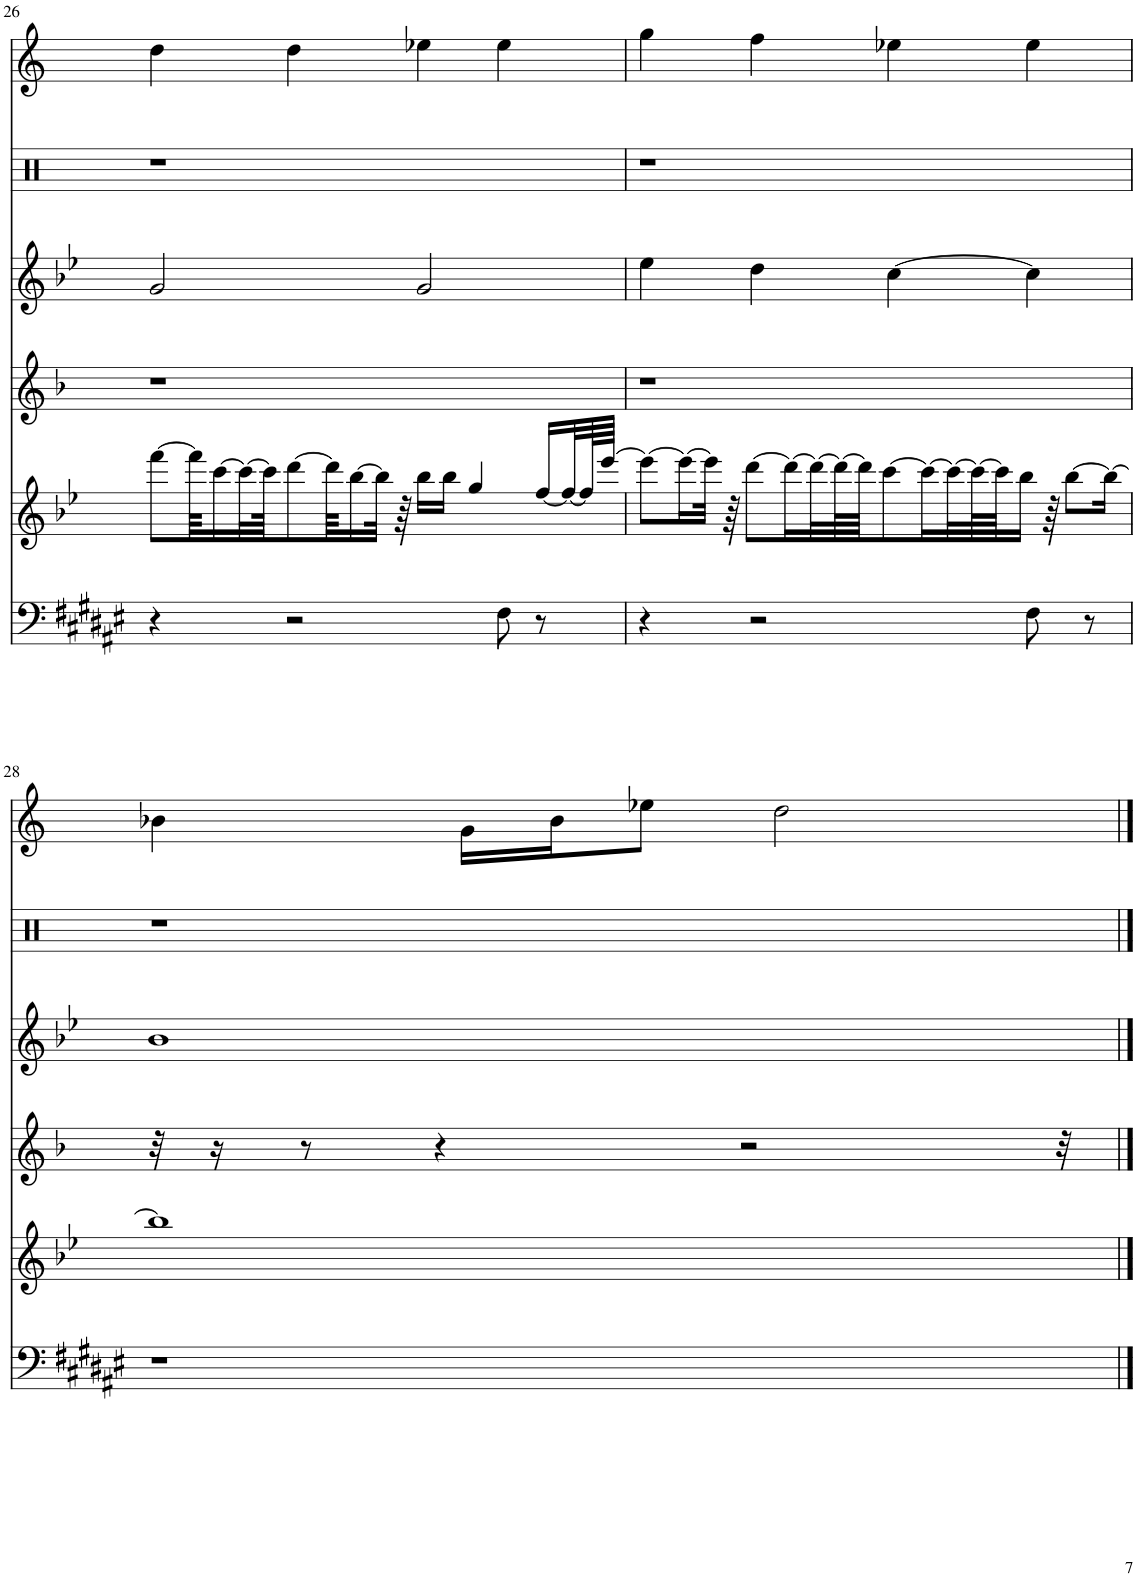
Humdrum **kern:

**kern	**kern	**kern	**kern	**kern	**kern
*part6	*part5	*part4	*part3	*part2	*part1
*staff6	*staff5	*staff4	*staff3	*staff2	*staff1
*I"Electric Piano	*I"Piano	*I"Piano	*I"Piano	*I"Piano	*I"Piano
*I'E.Pno	*I'Pno	*I'Pno	*I'Pno	*I'Pno	*I'Pno
!!LO:PB:g=z
*clefF4	*clefG2	*clefG2	*clefG2	*clefX	*clefG2
*k[f#c#g#d#a#e#]	*k[b-e-]	*k[b-]	*k[b-e-]	*k[]	*k[]
*M4/4	*M4/4	*M4/4	*M4/4	*M4/4	*M4/4
=26	=26	=26	=26	=26	=26
4r	[8fff\L	1r	2g/	1r	4dd\
.	64fff\KKL]	.	.	.	.
.	[16ccc\	.	.	.	.
.	32ccc\L_	.	.	.	.
.	64ccc\JJK]	.	.	.	.
2r	[8ddd\	.	.	.	4dd\
.	64ddd\KKL]	.	.	.	.
.	[16bb-\	.	.	.	.
.	32bb-\JJk]	.	.	.	.
.	64r	.	.	.	.
.	16bb-\LL	.	2g/	.	4ee-X\
.	16bb-\JJ	.	.	.	.
.	4gg/	.	.	.	.
8F#\	.	.	.	.	4ee-\
8r	[16ff/LL	.	.	.	.
.	32ff/L_	.	.	.	.
.	64ff/L]	.	.	.	.
.	[64eee-/JJJJ	.	.	.	.
=27	=27	=27	=27	=27	=27
4r	8eee-\L_	1r	4ee-\	1r	4gg\
.	16eee-\L_	.	.	.	.
.	32eee-\JJk]	.	.	.	.
.	64r	.	.	.	.
.	[8ddd\L	.	.	.	.
2r	.	.	4dd\	.	4ff\
.	16ddd\L_	.	.	.	.
.	32ddd\L_	.	.	.	.
.	64ddd\L_	.	.	.	.
.	64ddd\JJJ]	.	.	.	.
.	[8ccc\	.	.	.	.
.	.	.	[4cc\	.	4ee-X\
.	16ccc\L_	.	.	.	.
.	32ccc\L_	.	.	.	.
.	64ccc\L_	.	.	.	.
.	64ccc\JJ]	.	.	.	.
.	16bb-\JJ	.	.	.	.
8F#\	.	.	4cc\]	.	4ee-\
.	64r	.	.	.	.
.	[8bb-\L	.	.	.	.
8r	.	.	.	.	.
.	16bb-\Jk_	.	.	.	.
!!LO:LB:g=z
=28	=28	=28	=28	=28	=28
1r	1bb-]	32r	1b-	1r	4b-X\
.	.	16r	.	.	.
.	.	8r	.	.	.
.	.	4r	.	.	.
.	.	.	.	.	16g\LL
.	.	.	.	.	16b-\J
.	.	.	.	.	8ee-X\J
.	.	2r	.	.	.
.	.	.	.	.	2dd\
.	.	32r	.	.	.
==	==	==	==	==	==
*-	*-	*-	*-	*-	*-
